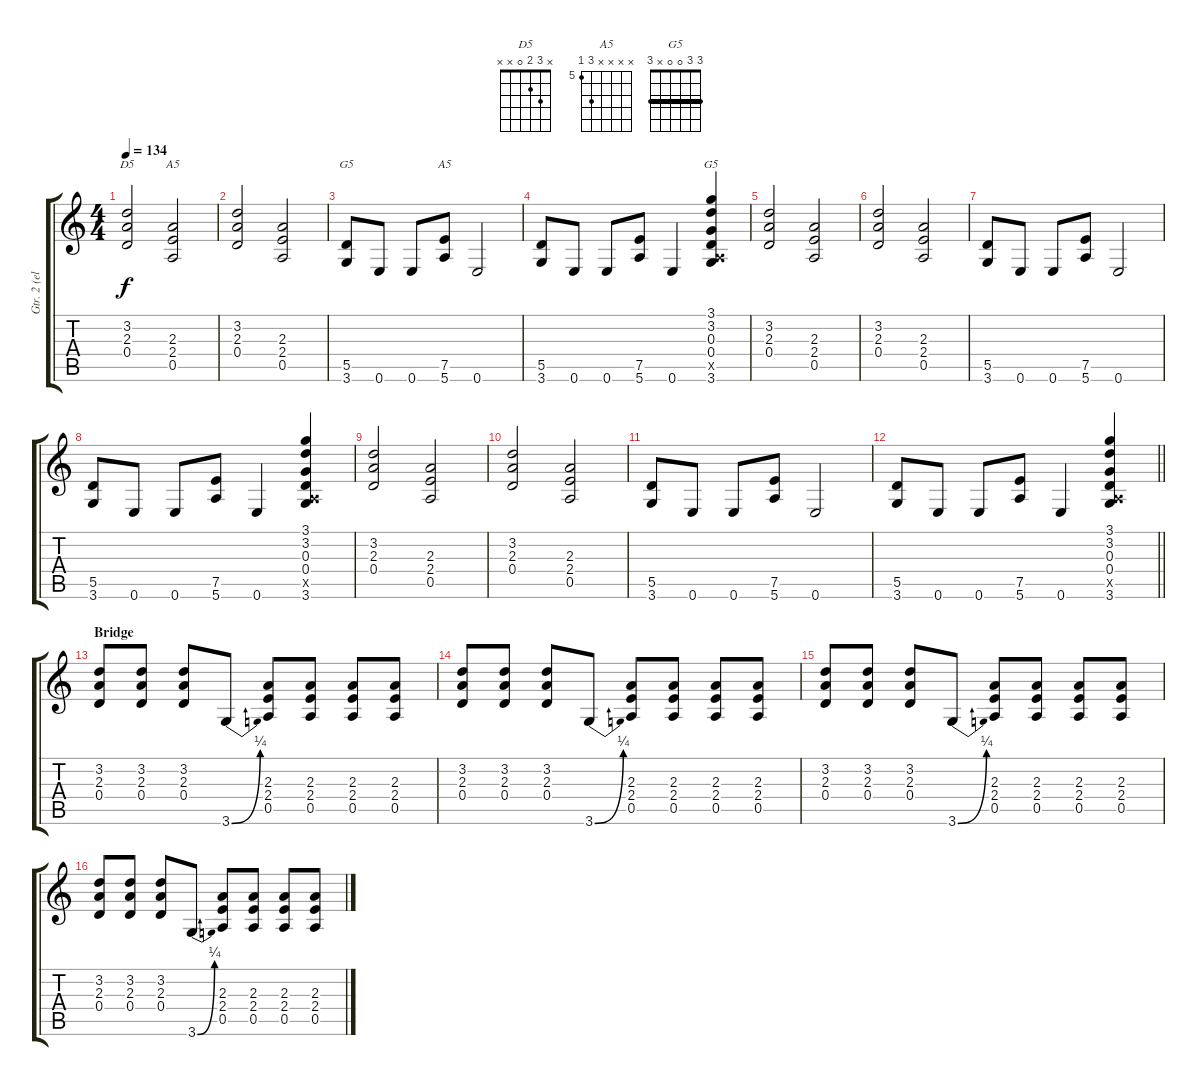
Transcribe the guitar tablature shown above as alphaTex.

\track ("Gtr. 2 (elec. w/dist.)" "Gtr. 2 (el") {instrument overdrivenguitar}
\staff {score tabs}
\tuning (E4 B3 G3 D3 A2 E2) {hide}
\chord ("D5" x 3 2 0 x x)
\chord ("A5" x x 2 2 0 x) {barre 2}
\chord ("G5" x x x x 5 3)
\chord ("A5" x x x x 7 5) {firstfret 5}
\chord ("G5" 3 3 0 0 x 3) {barre 3}
\ts (4 4)
\tempo 134
\clef g2
\ks c
(3.2 2.3 0.4).2{ch "D5" dy f} (2.3 2.4 0.5).2{ch "A5"} |
(3.2 2.3 0.4).2 (2.3 2.4 0.5).2 |
(5.5 3.6).8{ch "G5"} 0.6.8 0.6.8 (7.5 5.6).8{ch "A5"} 0.6.2 |
(5.5 3.6).8 0.6.8 0.6.8 (7.5 5.6).8 0.6.4 (3.1 3.2 0.3 0.4 0.5{x} 3.6).4{ch "G5"} |
(3.2 2.3 0.4).2 (2.3 2.4 0.5).2 |
(3.2 2.3 0.4).2 (2.3 2.4 0.5).2 |
(5.5 3.6).8 0.6.8 0.6.8 (7.5 5.6).8 0.6.2 |
(5.5 3.6).8 0.6.8 0.6.8 (7.5 5.6).8 0.6.4 (3.1 3.2 0.3 0.4 0.5{x} 3.6).4 |
(3.2 2.3 0.4).2 (2.3 2.4 0.5).2 |
(3.2 2.3 0.4).2 (2.3 2.4 0.5).2 |
(5.5 3.6).8 0.6.8 0.6.8 (7.5 5.6).8 0.6.2 |
\barLineRight lightlight
(5.5 3.6).8 0.6.8 0.6.8 (7.5 5.6).8 0.6.4 (3.1 3.2 0.3 0.4 0.5{x} 3.6).4 |
\section ("" "Bridge")
(3.2 2.3 0.4).8 (3.2 2.3 0.4).8 (3.2 2.3 0.4).8 3.6{be (bend 0 0 60 1)}.8 (2.3 2.4 0.5).8 (2.3 2.4 0.5).8 (2.3 2.4 0.5).8 (2.3 2.4 0.5).8 |
(3.2 2.3 0.4).8 (3.2 2.3 0.4).8 (3.2 2.3 0.4).8 3.6{be (bend 0 0 60 1)}.8 (2.3 2.4 0.5).8 (2.3 2.4 0.5).8 (2.3 2.4 0.5).8 (2.3 2.4 0.5).8 |
(3.2 2.3 0.4).8 (3.2 2.3 0.4).8 (3.2 2.3 0.4).8 3.6{be (bend 0 0 60 1)}.8 (2.3 2.4 0.5).8 (2.3 2.4 0.5).8 (2.3 2.4 0.5).8 (2.3 2.4 0.5).8 |
(3.2 2.3 0.4).8 (3.2 2.3 0.4).8 (3.2 2.3 0.4).8 3.6{be (bend 0 0 60 1)}.8 (2.3 2.4 0.5).8 (2.3 2.4 0.5).8 (2.3 2.4 0.5).8 (2.3 2.4 0.5).8
